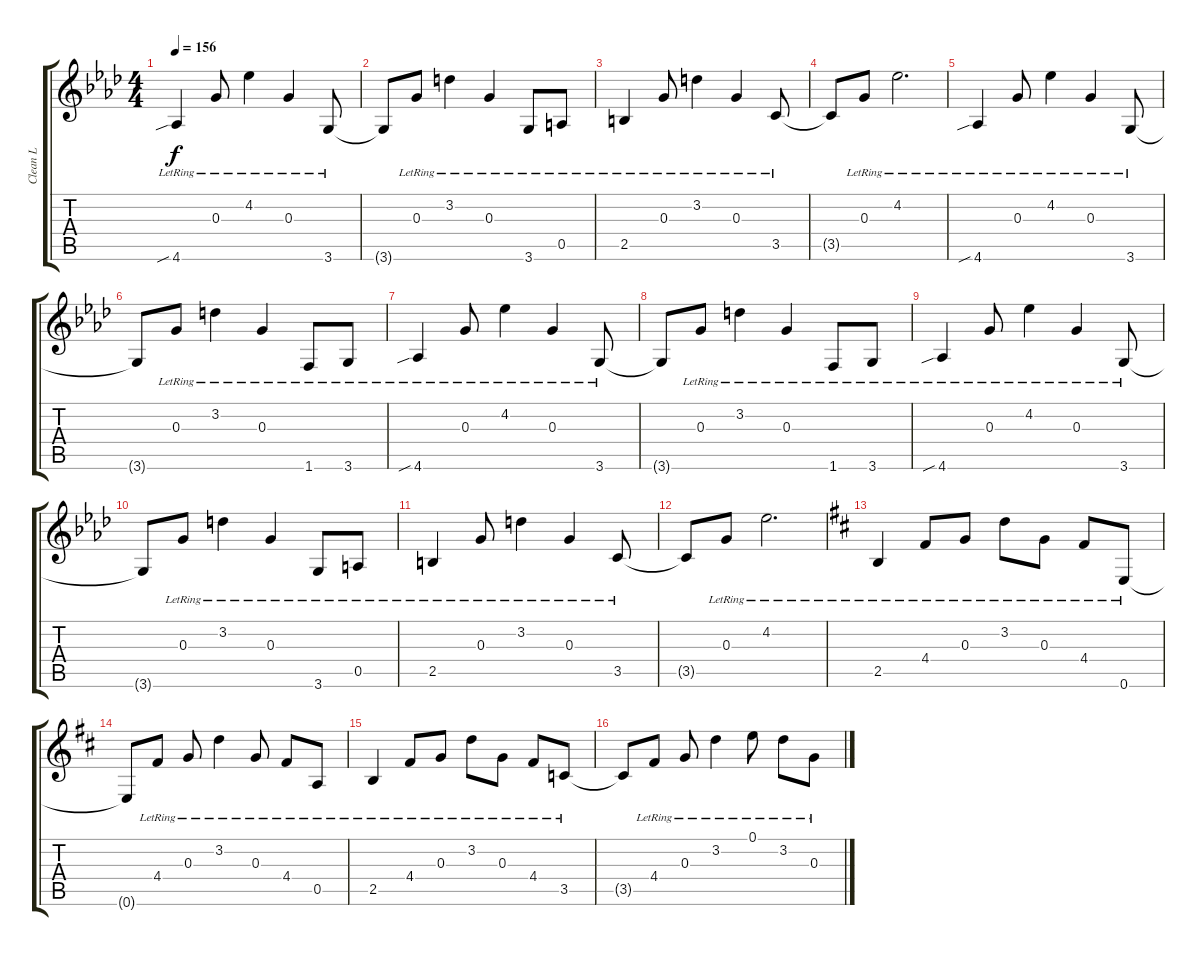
\track ("Clean L" "Clean L") {instrument acousticguitarsteel}
\staff {score tabs}
\tuning (E4 B3 G3 D3 A2 E2) {hide}
\ts (4 4)
\tempo 156
\clef g2
\ks ab
4.6{sib lr}.4{dy f} 0.3{lr}.8 4.2{lr}.4 0.3{lr}.4 3.6{lr}.8 |
3.6{t}.8 0.3{lr}.8 3.2{lr}.4 0.3{lr}.4 3.6{lr}.8 0.5{lr}.8 |
2.5{lr}.4 0.3{lr}.8 3.2{lr}.4 0.3{lr}.4 3.5{lr}.8 |
3.5{t}.8 0.3{lr}.8 4.2{lr}.2{d} |
4.6{sib lr}.4 0.3{lr}.8 4.2{lr}.4 0.3{lr}.4 3.6{lr}.8 |
3.6{t}.8 0.3{lr}.8 3.2{lr}.4 0.3{lr}.4 1.6{lr}.8 3.6{lr}.8 |
4.6{sib lr}.4 0.3{lr}.8 4.2{lr}.4 0.3{lr}.4 3.6{lr}.8 |
3.6{t}.8 0.3{lr}.8 3.2{lr}.4 0.3{lr}.4 1.6{lr}.8 3.6{lr}.8 |
4.6{sib lr}.4 0.3{lr}.8 4.2{lr}.4 0.3{lr}.4 3.6{lr}.8 |
3.6{t}.8 0.3{lr}.8 3.2{lr}.4 0.3{lr}.4 3.6{lr}.8 0.5{lr}.8 |
2.5{lr}.4 0.3{lr}.8 3.2{lr}.4 0.3{lr}.4 3.5{lr}.8 |
3.5{t}.8 0.3{lr}.8 4.2{lr}.2{d} |
\ks d
2.5{lr}.4 4.4{lr}.8 0.3{lr}.8 3.2{lr}.8 0.3{lr}.8 4.4{lr}.8 0.6{lr}.8 |
0.6{t}.8 4.4{lr}.8 0.3{lr}.8 3.2{lr}.4 0.3{lr}.8 4.4{lr}.8 0.5{lr}.8 |
2.5{lr}.4 4.4{lr}.8 0.3{lr}.8 3.2{lr}.8 0.3{lr}.8 4.4{lr}.8 3.5{lr}.8 |
3.5{t}.8 4.4{lr}.8 0.3{lr}.8 3.2{lr}.4 0.1{lr}.8 3.2{lr}.8 0.3{lr}.8
